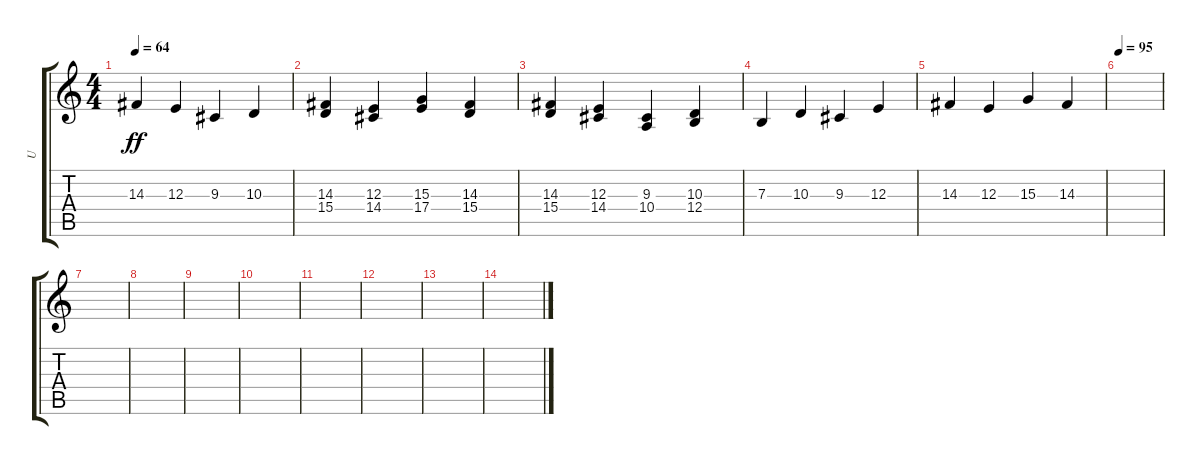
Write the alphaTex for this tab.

\track ("U" "U") {instrument stringensemble1}
\staff {score tabs}
\tuning (Db4 Ab3 E3 B2 Gb2 B1) {hide}
\ts (4 4)
\tempo 64
\clef g2
\ks c
14.3.4{dy ff} 12.3.4 9.3.4 10.3.4 |
(14.3 15.4).4 (12.3 14.4).4 (15.3 17.4).4 (14.3 15.4).4 |
(14.3 15.4).4 (12.3 14.4).4 (9.3 10.4).4 (10.3 12.4).4 |
7.3.4 10.3.4 9.3.4 12.3.4 |
14.3.4 12.3.4 15.3.4 14.3.4 |
\section ("" " ")
\tempo 95
|
|
|
|
|
|
|
|
\section ("" " ")
